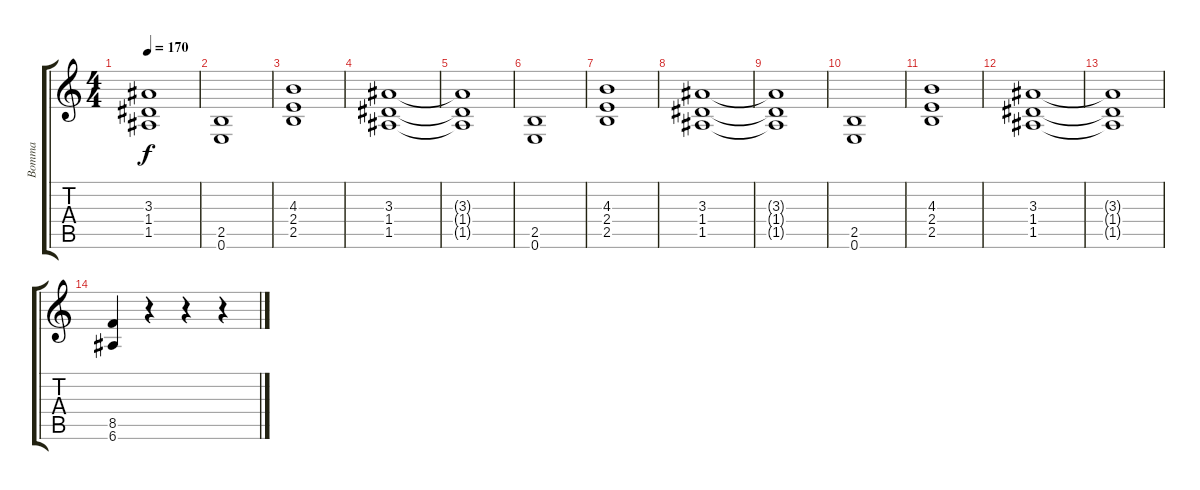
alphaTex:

\track ("Bomma" "Bomma") {instrument distortionguitar}
\staff {score tabs}
\tuning (E4 B3 G3 D3 A2 E2) {hide}
\ts (4 4)
\tempo 170
\clef g2
\ks c
(3.3{t} 1.4{t} 1.5{t}).1{dy f} |
(2.5 0.6).1 |
(4.3 2.4 2.5).1 |
(3.3 1.4 1.5).1 |
(3.3{t} 1.4{t} 1.5{t}).1 |
(2.5 0.6).1 |
(4.3 2.4 2.5).1 |
(3.3 1.4 1.5).1 |
(3.3{t} 1.4{t} 1.5{t}).1 |
(2.5 0.6).1 |
(4.3 2.4 2.5).1 |
(3.3 1.4 1.5).1 |
(3.3{t} 1.4{t} 1.5{t}).1 |
(8.5 6.6).4 r.4 r.4 r.4
